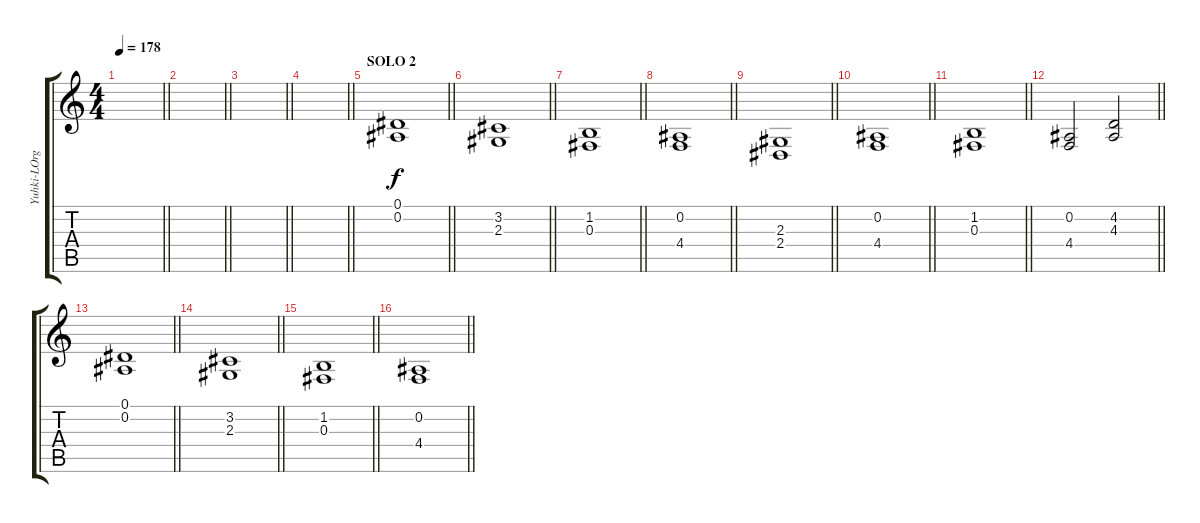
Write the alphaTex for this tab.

\track ("Yuhki-LOrgan" "Yuhki-LOrg") {instrument rockorgan}
\staff {score tabs}
\tuning (Eb4 Bb3 Gb3 Db3 Ab2 Eb2) {hide}
\ts (4 4)
\tempo 178
\clef g2
\barLineRight lightlight
\ks c
|
\barLineRight lightlight
|
\barLineRight lightlight
|
\barLineRight lightlight
|
\section ("" "SOLO 2")
\barLineRight lightlight
(0.1 0.2).1 |
\barLineRight lightlight
(3.2 2.3).1 |
\barLineRight lightlight
(1.2 0.3).1 |
\barLineRight lightlight
(0.2 4.4).1 |
\barLineRight lightlight
(2.3 2.4).1 |
\barLineRight lightlight
(0.2 4.4).1 |
\barLineRight lightlight
(1.2 0.3).1 |
\barLineRight lightlight
(0.2 4.4).2 (4.2 4.3).2 |
\barLineRight lightlight
(0.1 0.2).1 |
\barLineRight lightlight
(3.2 2.3).1 |
\barLineRight lightlight
(1.2 0.3).1 |
\barLineRight lightlight
(0.2 4.4).1
